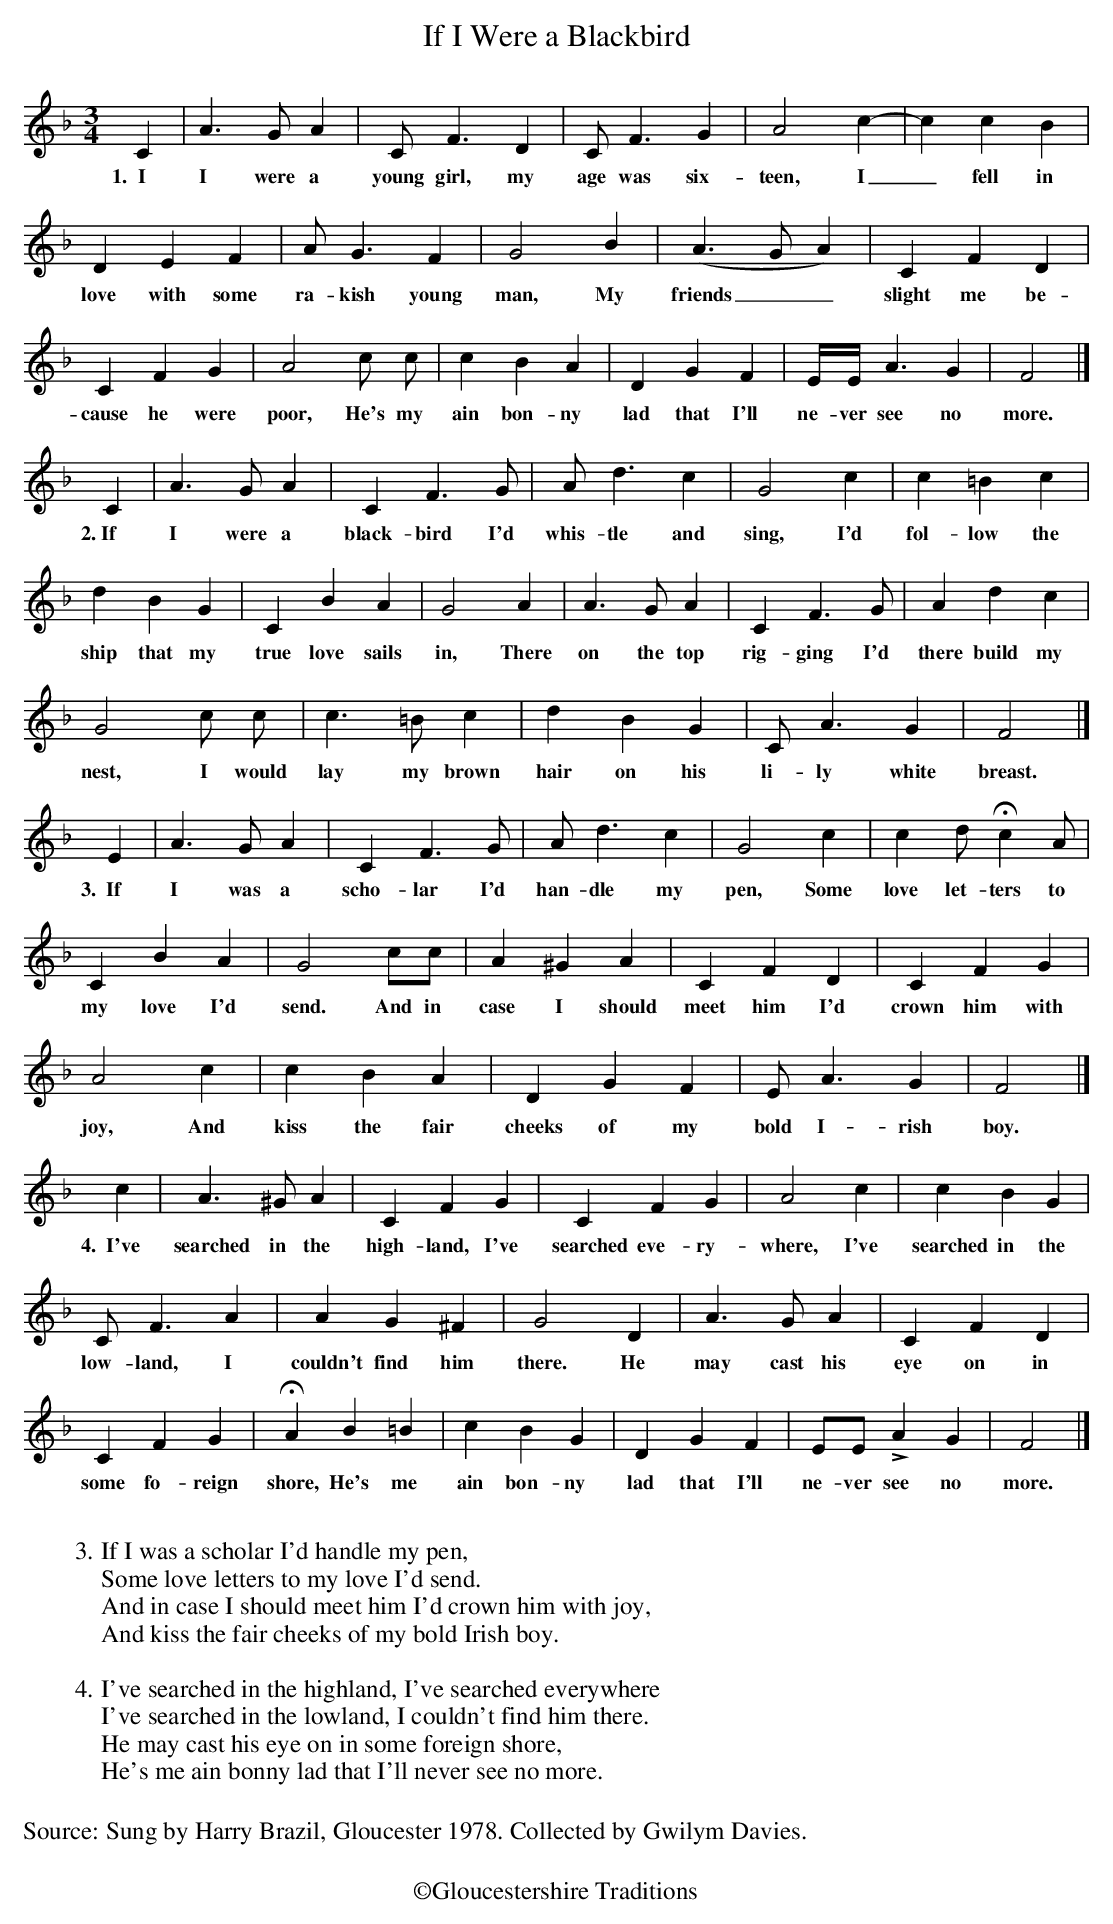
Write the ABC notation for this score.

X:1
T:If I Were a Blackbird
M:3/4
L:1/4
K:Fmaj
C| A3/2G/2A |C/2F3/2D | C/2F3/2G | A2c- | ccB |
w:1.~~I I were a young girl, my age was six-teen, I_ fell in
DEF | A/2G3/2F | G2B | (A3/2G/2A) | CFD |
w:love with some ra-kish young man, My friends__ slight me be-
CFG | A2c/2 c/2 | cBA | DGF | E/4E/4A3/2G | F2|]
w:cause he were poor, He's my ain bon-ny lad that I'll ne-ver see no more.
C | A3/2G/2A | CF3/2G/2 | A/2d3/2c | G2c | c=Bc |
w:2.~If I were a black-bird I'd whis-tle and sing, I'd fol-low the
dBG | CBA | G2A | A3/2G/2A | CF3/2G/2 | Adc |
w:ship that my true love sails in, There on the top rig-ging I'd there build my
G2c/2 c/2 | c3/2=B/2c | dBG | C/2A3/2G | F2 |]
w:nest,  I would lay my brown hair on his li-ly white breast.
E | A3/2G/2A | CF3/2G/2 | A/2d3/2c | G2c | cd/2Hc A/2|
w:3.~~If I was a scho-lar I'd han-dle my pen, Some love let-ters to
CBA | G2c/2c/2 | A^GA | CFD | CFG |
w:my love I'd send. And in case I should meet him I'd crown him with
A2 c | cBA | DGF | E/2A3/2G | F2 |]
w:joy, And kiss the fair cheeks of my bold I-rish boy.
c|A>^GA | CFG | CFG | A2 c | cBG |
w:4.~~I've searched in the high-land, I've searched eve-ry-where, I've searched in the
C<FA | AG^F | G2D | A>GA | CFD |
w:low-land, I couldn't find him there. He may cast his eye on in
CFG | HAB=B | cBG | DGF | E/2E/2LAG | F2 |]
w:some fo-reign shore, He's me ain bon-ny lad that I'll ne-ver see no more.
W:
W:3.If I was a scholar I'd handle my pen,
W:Some love letters to my love I'd send.
W:And in case I should meet him I'd crown him with joy,
W:And kiss the fair cheeks of my bold Irish boy.
W:
W:4.I've searched in the highland, I've searched everywhere
W:I've searched in the lowland, I couldn't find him there.
W:He may cast his eye on in some foreign shore,
W:He's me ain bonny lad that I'll never see no more.
W:
